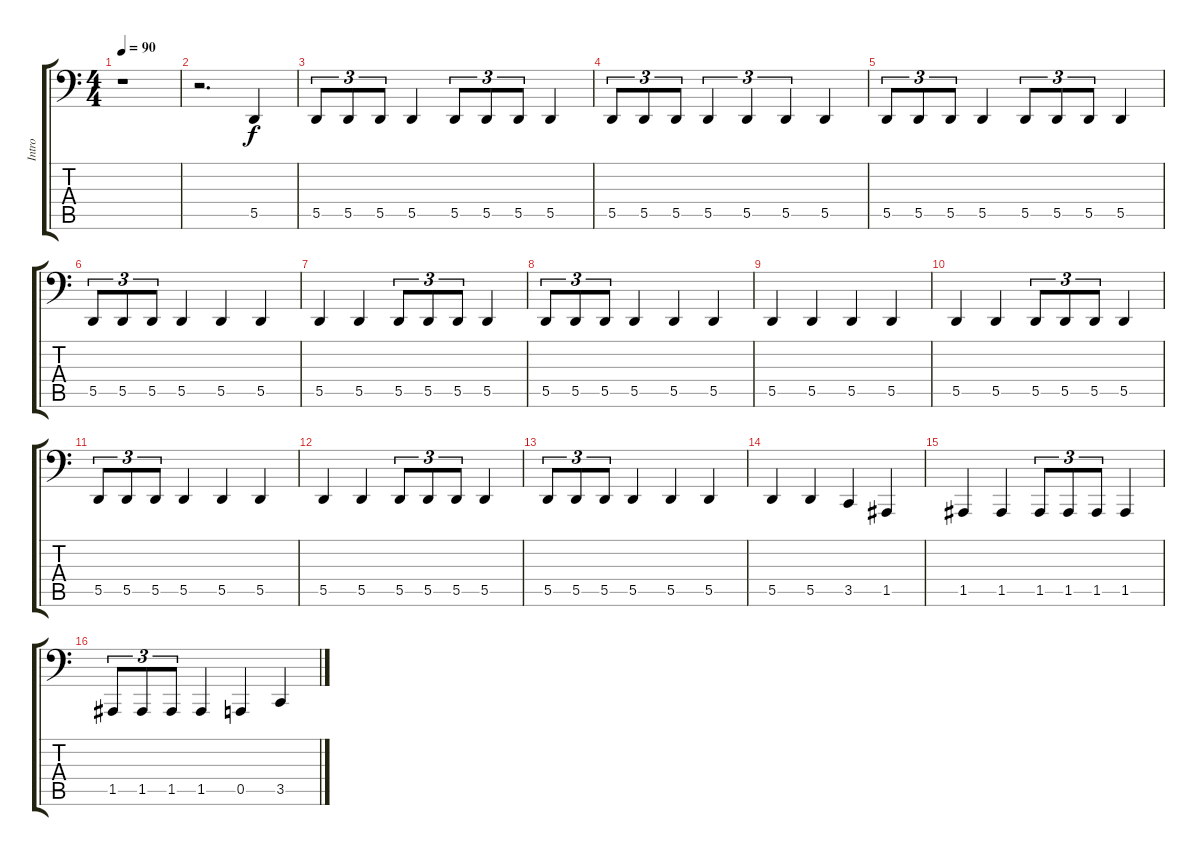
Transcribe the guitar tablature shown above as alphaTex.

\track ("Intro" "Intro") {instrument pizzicatostrings}
\staff {score tabs}
\tuning (E3 B2 G2 D2 A1 E1) {hide}
\ts (4 4)
\tempo 90
\clef f4
\ks c
r.1{dy f instrument pizzicatostrings} |
r.2{d} 5.5.4 |
5.5.8{tu (3 2)} 5.5.8{tu (3 2)} 5.5.8{tu (3 2)} 5.5.4 5.5.8{tu (3 2)} 5.5.8{tu (3 2)} 5.5.8{tu (3 2)} 5.5.4 |
5.5.8{tu (3 2)} 5.5.8{tu (3 2)} 5.5.8{tu (3 2)} 5.5.4{tu (3 2)} 5.5.4{tu (3 2)} 5.5.4{tu (3 2)} 5.5.4 |
5.5.8{tu (3 2)} 5.5.8{tu (3 2)} 5.5.8{tu (3 2)} 5.5.4 5.5.8{tu (3 2)} 5.5.8{tu (3 2)} 5.5.8{tu (3 2)} 5.5.4 |
5.5.8{tu (3 2)} 5.5.8{tu (3 2)} 5.5.8{tu (3 2)} 5.5.4 5.5.4 5.5.4 |
5.5.4 5.5.4 5.5.8{tu (3 2)} 5.5.8{tu (3 2)} 5.5.8{tu (3 2)} 5.5.4 |
5.5.8{tu (3 2)} 5.5.8{tu (3 2)} 5.5.8{tu (3 2)} 5.5.4 5.5.4 5.5.4 |
5.5.4 5.5.4 5.5.4 5.5.4 |
5.5.4 5.5.4 5.5.8{tu (3 2)} 5.5.8{tu (3 2)} 5.5.8{tu (3 2)} 5.5.4 |
5.5.8{tu (3 2)} 5.5.8{tu (3 2)} 5.5.8{tu (3 2)} 5.5.4 5.5.4 5.5.4 |
5.5.4 5.5.4 5.5.8{tu (3 2)} 5.5.8{tu (3 2)} 5.5.8{tu (3 2)} 5.5.4 |
5.5.8{tu (3 2)} 5.5.8{tu (3 2)} 5.5.8{tu (3 2)} 5.5.4 5.5.4 5.5.4 |
5.5.4 5.5.4 3.5.4 1.5.4 |
1.5.4 1.5.4 1.5.8{tu (3 2)} 1.5.8{tu (3 2)} 1.5.8{tu (3 2)} 1.5.4 |
1.5.8{tu (3 2)} 1.5.8{tu (3 2)} 1.5.8{tu (3 2)} 1.5.4 0.5.4 3.5.4
